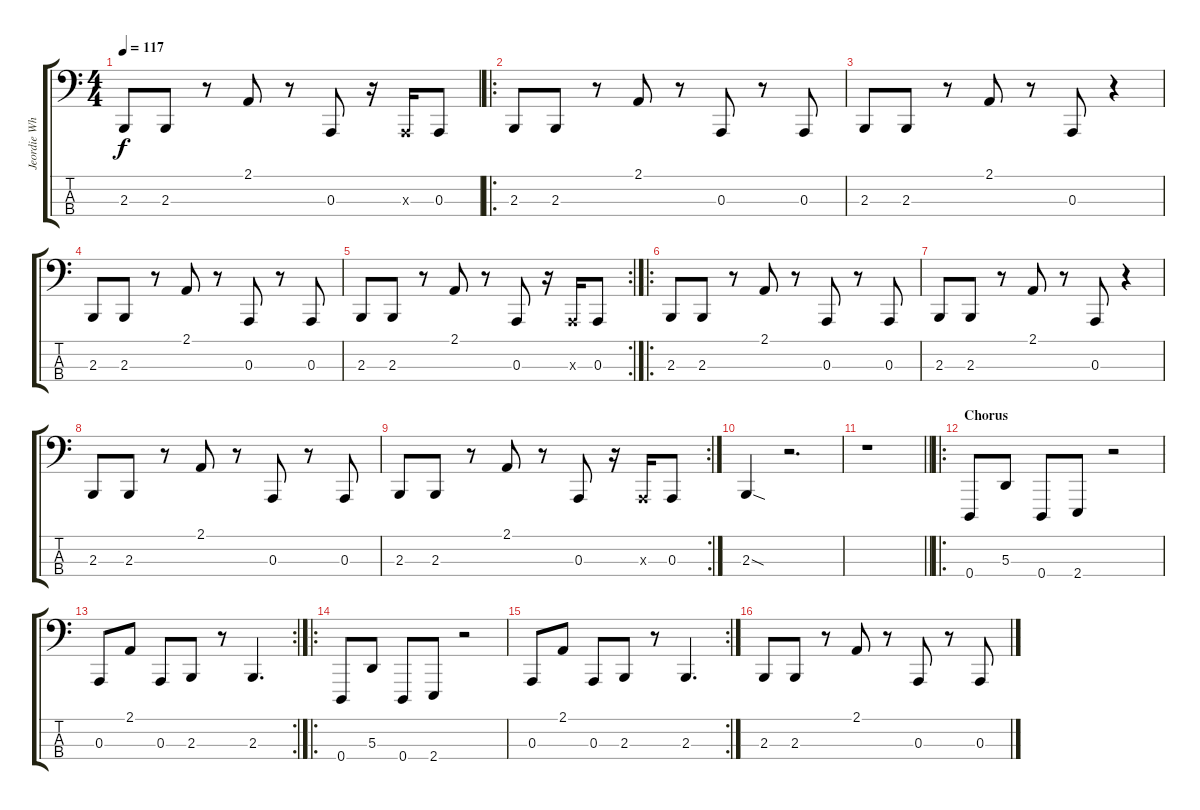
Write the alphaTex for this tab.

\track ("Jeordie White" "Jeordie Wh") {instrument lead8bassandlead}
\staff {score tabs}
\tuning (G2 D2 A1 D1) {hide}
\ts (4 4)
\tempo 117
\clef f4
\ks c
2.3.8{dy f} 2.3.8 r.8 2.1.8 r.8 0.3.8 r.16 0.3{x}.16 0.3.8 |
\ro
2.3.8 2.3.8 r.8 2.1.8 r.8 0.3.8 r.8 0.3.8 |
2.3.8 2.3.8 r.8 2.1.8 r.8 0.3.8 r.4 |
2.3.8 2.3.8 r.8 2.1.8 r.8 0.3.8 r.8 0.3.8 |
\rc 2
2.3.8 2.3.8 r.8 2.1.8 r.8 0.3.8 r.16 0.3{x}.16 0.3.8 |
\ro
2.3.8 2.3.8 r.8 2.1.8 r.8 0.3.8 r.8 0.3.8 |
2.3.8 2.3.8 r.8 2.1.8 r.8 0.3.8 r.4 |
2.3.8 2.3.8 r.8 2.1.8 r.8 0.3.8 r.8 0.3.8 |
\rc 2
2.3.8 2.3.8 r.8 2.1.8 r.8 0.3.8 r.16 0.3{x}.16 0.3.8 |
2.3{sod}.4 r.2{d} |
\barLineRight lightlight
r.1 |
\ro
\section ("" "Chorus")
0.4.8 5.3.8 0.4.8 2.4.8 r.2 |
\rc 2
0.3.8 2.1.8 0.3.8 2.3.8 r.8 2.3.4{d} |
\ro
0.4.8 5.3.8 0.4.8 2.4.8 r.2 |
\rc 2
0.3.8 2.1.8 0.3.8 2.3.8 r.8 2.3.4{d} |
2.3.8 2.3.8 r.8 2.1.8 r.8 0.3.8 r.8 0.3.8
